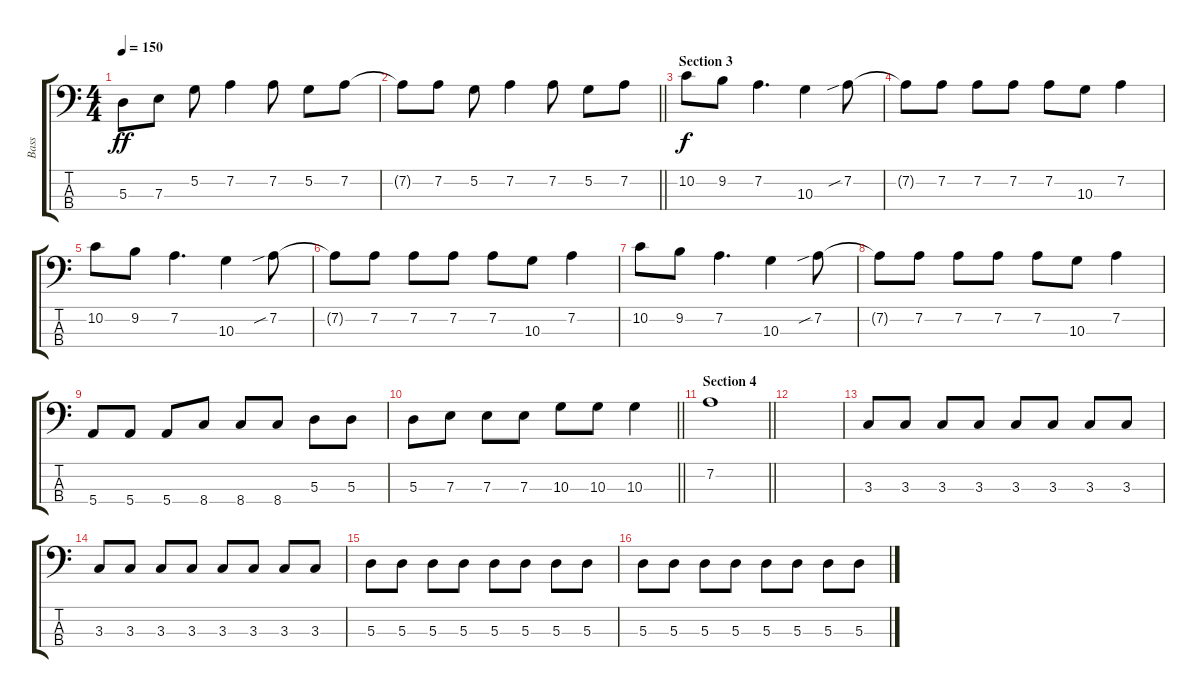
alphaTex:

\track ("Bass" "Bass") {instrument electricbassfinger}
\staff {score tabs}
\tuning (G2 D2 A1 E1) {hide}
\ts (4 4)
\tempo 150
\clef f4
\ks c
5.3.8{dy ff} 7.3.8 5.2.8 7.2.4 7.2.8 5.2.8 7.2.8 |
\barLineRight lightlight
7.2{t}.8 7.2.8 5.2.8 7.2.4 7.2.8 5.2.8 7.2.8 |
\section ("" "Section 3")
10.2.8{dy f} 9.2.8 7.2.4{d} 10.3.4 7.2{sib}.8 |
7.2{t}.8 7.2.8 7.2.8 7.2.8 7.2.8 10.3.8 7.2.4 |
10.2.8 9.2.8 7.2.4{d} 10.3.4 7.2{sib}.8 |
7.2{t}.8 7.2.8 7.2.8 7.2.8 7.2.8 10.3.8 7.2.4 |
10.2.8 9.2.8 7.2.4{d} 10.3.4 7.2{sib}.8 |
7.2{t}.8 7.2.8 7.2.8 7.2.8 7.2.8 10.3.8 7.2.4 |
5.4.8 5.4.8 5.4.8 8.4.8 8.4.8 8.4.8 5.3.8 5.3.8 |
\barLineRight lightlight
5.3.8 7.3.8 7.3.8 7.3.8 10.3.8 10.3.8 10.3.4 |
\section ("" "Section 4")
\barLineRight lightlight
7.2.1 |
|
3.3.8 3.3.8 3.3.8 3.3.8 3.3.8 3.3.8 3.3.8 3.3.8 |
3.3.8 3.3.8 3.3.8 3.3.8 3.3.8 3.3.8 3.3.8 3.3.8 |
5.3.8 5.3.8 5.3.8 5.3.8 5.3.8 5.3.8 5.3.8 5.3.8 |
5.3.8 5.3.8 5.3.8 5.3.8 5.3.8 5.3.8 5.3.8 5.3.8
